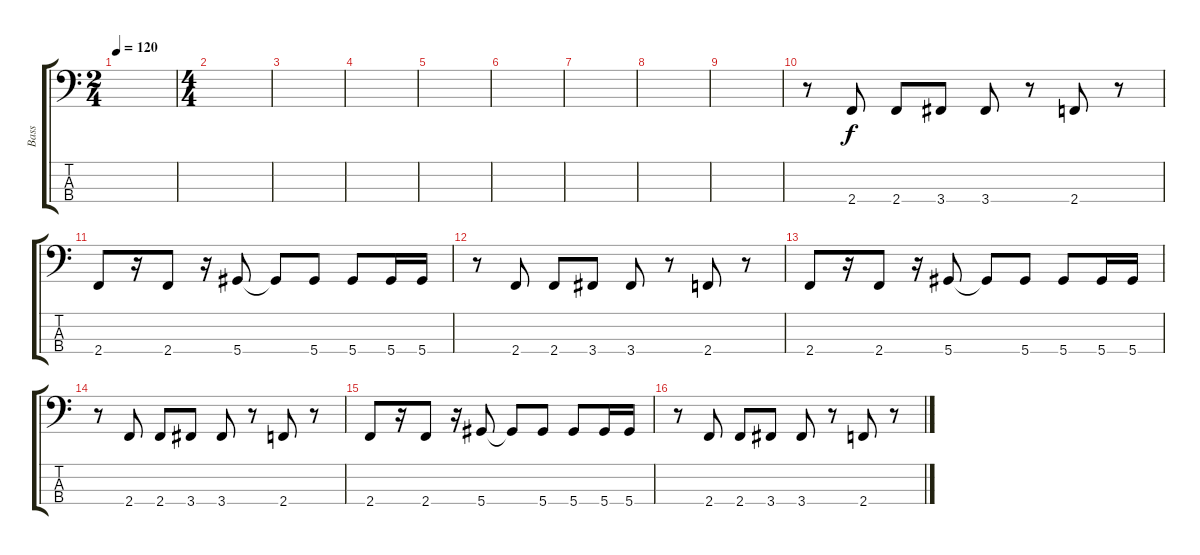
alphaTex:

\track ("Bass" "Bass") {instrument electricbassfinger}
\staff {score tabs}
\tuning (Gb2 Db2 Ab1 Eb1) {hide}
\ts (2 4)
\tempo 120
\clef f4
\ks c
|
\ts (4 4)
|
|
|
|
|
|
|
|
r.8 2.4.8 2.4.8 3.4.8 3.4.8 r.8 2.4.8 r.8 |
2.4.8 r.16 2.4.8 r.16 5.4.8 5.4{t}.8 5.4.8 5.4.8 5.4.16 5.4.16 |
r.8 2.4.8 2.4.8 3.4.8 3.4.8 r.8 2.4.8 r.8 |
2.4.8 r.16 2.4.8 r.16 5.4.8 5.4{t}.8 5.4.8 5.4.8 5.4.16 5.4.16 |
r.8 2.4.8 2.4.8 3.4.8 3.4.8 r.8 2.4.8 r.8 |
2.4.8 r.16 2.4.8 r.16 5.4.8 5.4{t}.8 5.4.8 5.4.8 5.4.16 5.4.16 |
r.8 2.4.8 2.4.8 3.4.8 3.4.8 r.8 2.4.8 r.8
